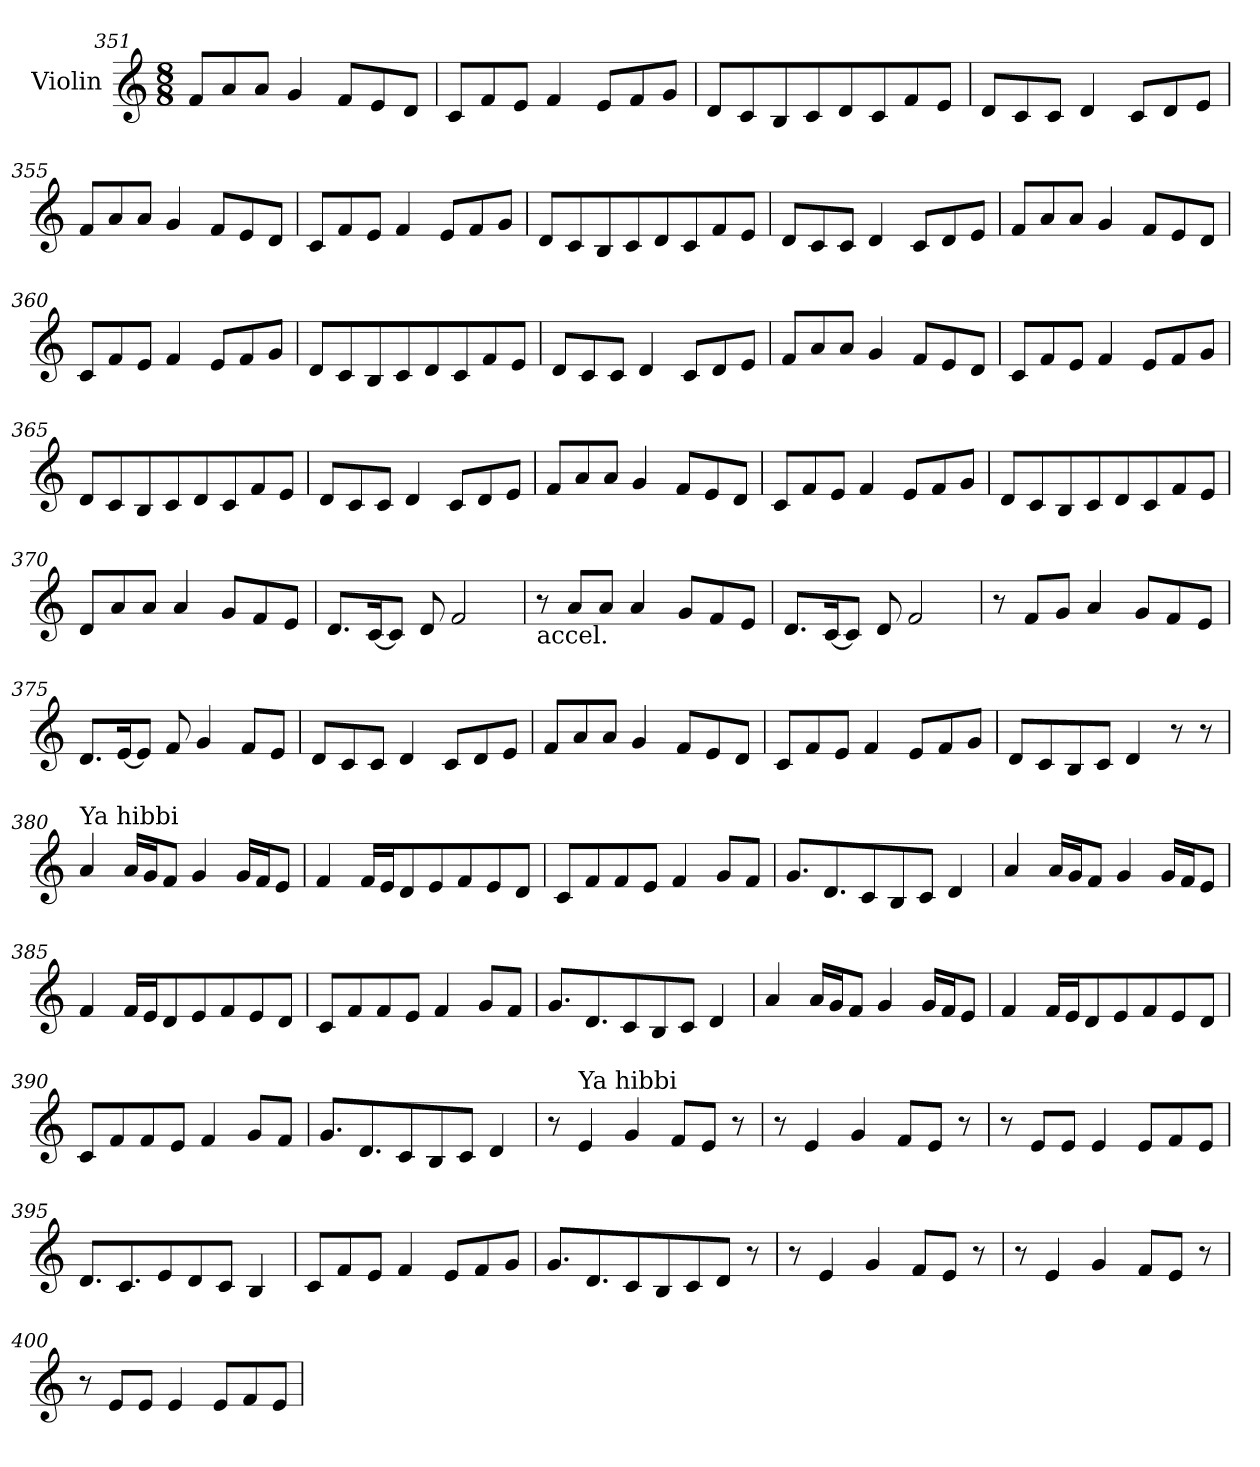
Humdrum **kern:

**kern
*part1
*staff1
*I"Violin
!!LO:PB:g=z
*clefG2
*k[]
*C:
*M8/8
=351
8f/L
8a/
8a/J
4g/
8f/L
8e/
8d/J
=352
8c/L
8f/
8e/J
4f/
8e/L
8f/
8g/J
=353
8d/L
8c/
8B/
8c/
8d/
8c/
8f/
8e/J
!!LO:PB:g=z
=354
8d/L
8c/
8c/J
4d/
8c/L
8d/
8e/J
!!LO:PB:g=z
=355
8f/L
8a/
8a/J
4g/
8f/L
8e/
8d/J
=356
8c/L
8f/
8e/J
4f/
8e/L
8f/
8g/J
=357
8d/L
8c/
8B/
8c/
8d/
8c/
8f/
8e/J
!!LO:PB:g=z
=358
8d/L
8c/
8c/J
4d/
8c/L
8d/
8e/J
!!LO:PB:g=z
=359
8f/L
8a/
8a/J
4g/
8f/L
8e/
8d/J
=360
8c/L
8f/
8e/J
4f/
8e/L
8f/
8g/J
=361
8d/L
8c/
8B/
8c/
8d/
8c/
8f/
8e/J
!!LO:PB:g=z
=362
8d/L
8c/
8c/J
4d/
8c/L
8d/
8e/J
=363
8f/L
8a/
8a/J
4g/
8f/L
8e/
8d/J
=364
8c/L
8f/
8e/J
4f/
8e/L
8f/
8g/J
!!LO:PB:g=z
=365
8d/L
8c/
8B/
8c/
8d/
8c/
8f/
8e/J
=366
8d/L
8c/
8c/J
4d/
8c/L
8d/
8e/J
!!LO:PB:g=z
=367
8f/L
8a/
8a/J
4g/
8f/L
8e/
8d/J
=368
8c/L
8f/
8e/J
4f/
8e/L
8f/
8g/J
!!LO:PB:g=z
=369
8d/L
8c/
8B/
8c/
8d/
8c/
8f/
8e/J
=370
8d/L
8a/
8a/J
4a/
8g/L
8f/
8e/J
!!LO:PB:g=z
=371
8.d/L
[16c/K
8c/J]
8d/
2f/
=372
!LO:TX:b:t=accel.
8r
8a/L
8a/J
4a/
8g/L
8f/
8e/J
!!LO:PB:g=z
=373
8.d/L
[16c/K
8c/J]
8d/
2f/
=374
8r
8f/L
8g/J
4a/
8g/L
8f/
8e/J
!!LO:PB:g=z
=375
8.d/L
[16e/K
8e/J]
8f/
4g/
8f/L
8e/J
=376
8d/L
8c/
8c/J
4d/
8c/L
8d/
8e/J
!!LO:PB:g=z
=377
8f/L
8a/
8a/J
4g/
8f/L
8e/
8d/J
=378
8c/L
8f/
8e/J
4f/
8e/L
8f/
8g/J
!!LO:PB:g=z
=379
8d/L
8c/
8B/
8c/J
4d/
8r
8r
=380
*MM90
!LO:TX:a:t=Ya hibbi
4a/
16a/LL
16g/J
8f/J
4g/
16g/LL
16f/J
8e/J
!!LO:PB:g=z
=381
4f/
16f/LL
16e/J
8d/
8e/
8f/
8e/
8d/J
=382
8c/L
8f/
8f/
8e/J
4f/
8g/L
8f/J
!!LO:PB:g=z
=383
8.g/L
8.d/
8c/
8B/
8c/J
4d/
=384
4a/
16a/LL
16g/J
8f/J
4g/
16g/LL
16f/J
8e/J
!!LO:PB:g=z
=385
4f/
16f/LL
16e/J
8d/
8e/
8f/
8e/
8d/J
=386
8c/L
8f/
8f/
8e/J
4f/
8g/L
8f/J
!!LO:PB:g=z
=387
8.g/L
8.d/
8c/
8B/
8c/J
4d/
=388
4a/
16a/LL
16g/J
8f/J
4g/
16g/LL
16f/J
8e/J
!!LO:PB:g=z
=389
4f/
16f/LL
16e/J
8d/
8e/
8f/
8e/
8d/J
=390
8c/L
8f/
8f/
8e/J
4f/
8g/L
8f/J
!!LO:PB:g=z
=391
8.g/L
8.d/
8c/
8B/
8c/J
4d/
=392
8r
!LO:TX:a:t=Ya hibbi
4e/
4g/
8f/L
8e/J
8r
!!LO:PB:g=z
=393
8r
4e/
4g/
8f/L
8e/J
8r
=394
8r
8e/L
8e/J
4e/
8e/L
8f/
8e/J
=395
8.d/L
8.c/
8e/
8d/
8c/J
4B/
=396
8c/L
8f/
8e/J
4f/
8e/L
8f/
8g/J
!!LO:PB:g=z
=397
8.g/L
8.d/
8c/
8B/
8c/
8d/J
8r
=398
8r
4e/
4g/
8f/L
8e/J
8r
!!LO:PB:g=z
=399
8r
4e/
4g/
8f/L
8e/J
8r
=400
8r
8e/L
8e/J
4e/
8e/L
8f/
8e/J
=
*-
